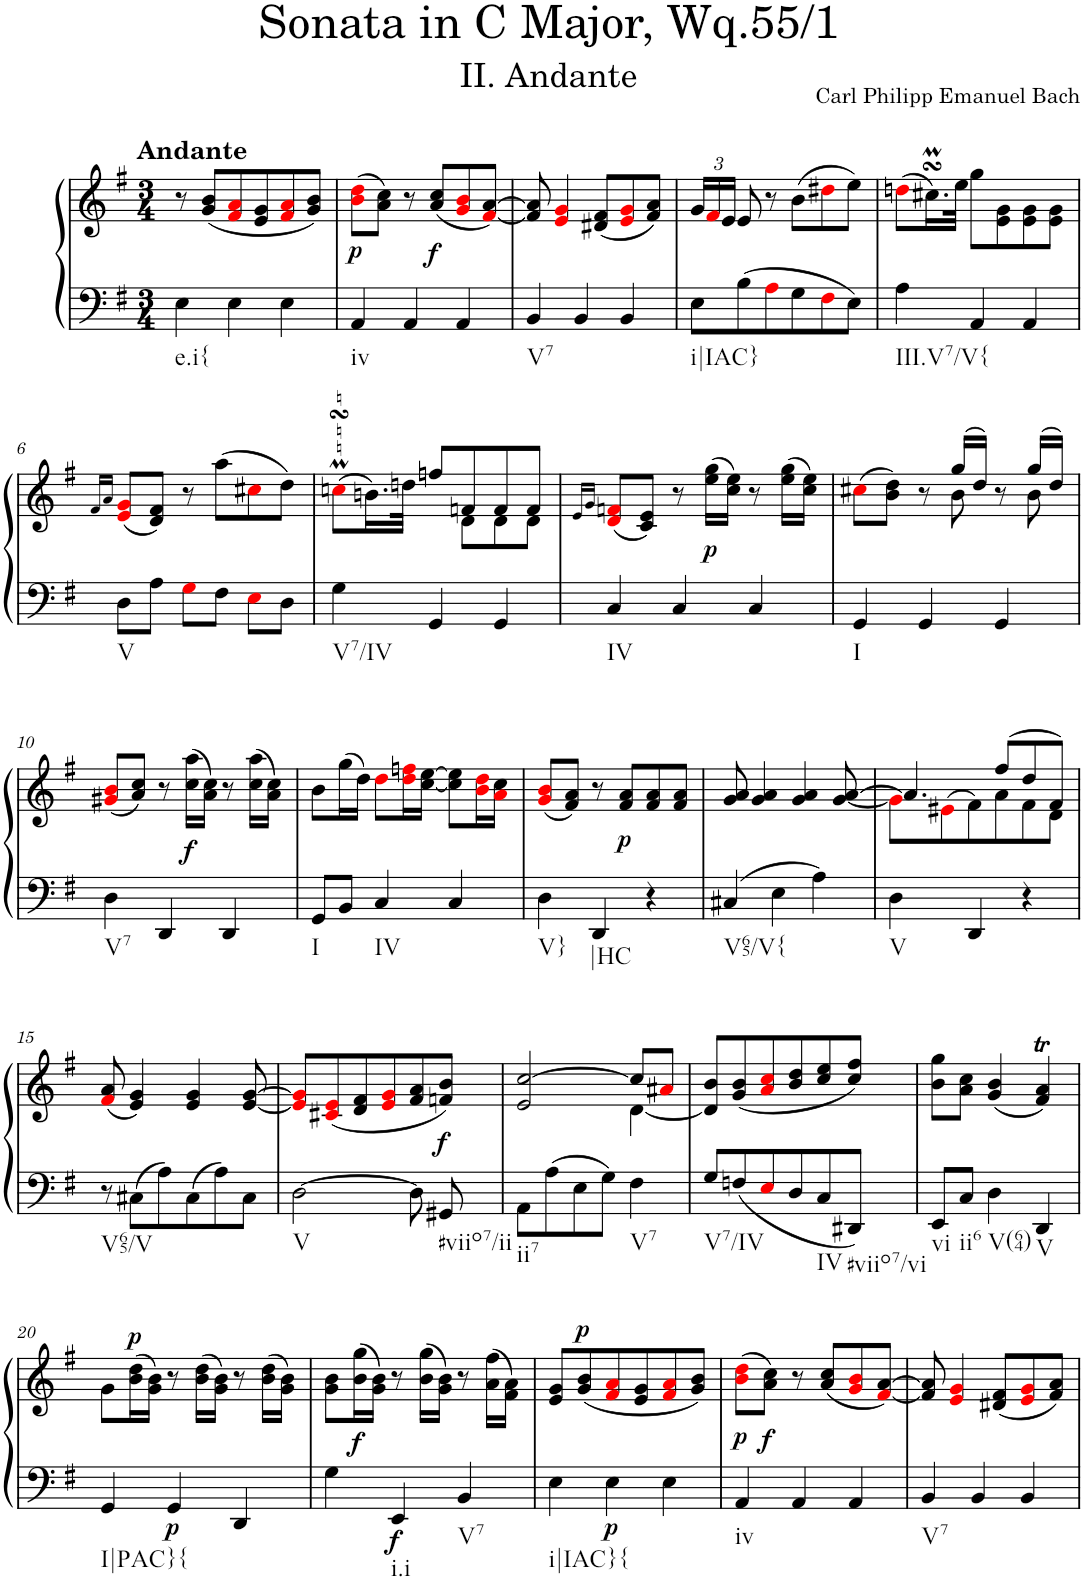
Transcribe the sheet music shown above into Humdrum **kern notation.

**kern	**kern	**dynam
*part1	*part1	*part1
*staff2	*staff1	*staff1/2
*I"Harpsichord	*	*
*I'Hch.	*	*
*clefF4	*clefG2	*
*k[f#]	*k[f#]	*
*M3/4	*M3/4	*
=1	=1	=1
!	!LO:TX:a:B:t=Andante	!
!LO:TX:b:t=e.i{	!	!
4E\	8r	.
.	(<8g/ 8b/L	.
4E\	8f#i/ 8ai/	.
.	8e/ 8g/	.
4E\	8f#i/ 8ai/	.
.	8g/ 8b/J)	.
=2	=2	=2
!LO:TX:b:t=iv	!	!
!	!	!LO:DY:b
4AA/	(>8bi\ 8ddi\L	p
.	8a\ 8cc\J)	.
4AA/	8r	.
!	!	!LO:DY:b
.	(<8a/ 8cc/L	f
4AA/	8gi/ 8bi/	.
.	[8f#i/ [8a/J)	.
=3	=3	=3
!LO:TX:b:t=V7	!	!
4BB/	8f#/] 8a/]	.
.	4ei/ 4gi/	.
4BB/	.	.
.	(<8d#X/ 8f#/L	.
4BB/	8ei/ 8gi/	.
.	8f#/ 8a/J)	.
=4	=4	=4
*	*Xbrackettup	*
!LO:TX:b:t=i|IAC}	!	!
8E\L	24g/LL	.
.	24f#i/	.
.	24e/JJ	.
8B\	8e/	.
8Ai\	8r	.
8G\	(>8b\L	.
8F#i\	8dd#Xi\	.
8E\J	8ee\J)	.
=5	=5	=5
!LO:TX:b:t=III.V7/V{	!	!
4A\	(>8ddni\L	.
.	16.cc#XmsSsS\L)	.
.	32ee\JJk	.
4AA/	8gg\L	.
.	8e\ 8g\	.
4AA/	8e\ 8g\	.
.	8e\ 8g\J	.
!!LO:LB:g=z
=6	=6	=6
.	16qf#/LL	.
.	16qa/JJ	.
!LO:TX:b:t=V	!	!
8D\L	(<8ei/ 8gi/L	.
8A\J	8d/ 8f#/J)	.
8Gi\L	8r	.
8F#\J	(>8aa\L	.
8Ei\L	8cc#Xi\	.
8D\J	8dd\J)	.
=7	=7	=7
*	*^	*
!LO:TX:b:t=V7/IV	!	!	!
4G\	(>8ccnsSSsMi\L	4ryy	.
.	16.bn\L)	.	.
.	32ddn\JJk	.	.
4GG/	8ffn/L	8ryy	.
.	8fn/	8d\L	.
4GG/	8f/	8d\	.
.	8f/J	8d\J	.
*	*v	*v	*
=8	=8	=8
.	16qe/LL	.
.	16qg/JJ	.
!LO:TX:b:t=IV	!	!
4C/	(<8di/ 8fni/L	.
.	8c/ 8e/J)	.
4C/	8r	.
!	!	!LO:DY:b
.	(>16ee\ 16gg\LL	p
.	16cc\ 16ee\JJ)	.
4C/	8r	.
.	(>16ee\ 16gg\LL	.
.	16cc\ 16ee\JJ)	.
=9	=9	=9
*	*^	*
!LO:TX:b:t=I	!	!	!
4GG/	(>8cc#Xi\L	4.ryy	.
.	8b\ 8dd\J)	.	.
4GG/	8r	.	.
.	(>16gg/LL	8b\	.
.	16dd/JJ)	.	.
4GG/	8r	8ryy	.
.	(16gg/LL	8b\	.
.	16dd/JJ)	.	.
*	*v	*v	*
!!LO:LB:g=z
=10	=10	=10
!LO:TX:b:t=V7	!	!
4D\	(<8g#Xi/ 8bi/L	.
.	8a/ 8cc/J)	.
4DD/	8r	.
!	!	!LO:DY:b
.	(>16cc\ 16aa\LL	f
.	16a\ 16cc\JJ)	.
4DD/	8r	.
.	(>16cc\ 16aa\LL	.
.	16a\ 16cc\JJ)	.
=11	=11	=11
!LO:TX:b:t=I	!	!
8GG/L	8b\L	.
8BB/J	(>16gg\L	.
.	16dd\JJ)	.
!LO:TX:b:t=IV	!	!
4C/	8ddi\L	.
.	16ddi\ 16ffni\L	.
.	[16cc\ [16ee\JJ	.
4C/	8cc\] 8ee\]L	.
.	16bi\ 16ddi\L	.
.	16ai\ 16cc\JJ	.
=12	=12	=12
!LO:TX:b:t=V}	!	!
4D\	(<8gi/ 8bi/L	.
.	8f#/ 8a/J)	.
!LO:TX:b:t=|HC	!	!
4DD/	8r	.
!	!	!LO:DY:b
.	8f#/ 8a/L	p
4r	8f#/ 8a/	.
.	8f#/ 8a/J	.
=13	=13	=13
!LO:TX:b:t=V65/V{	!	!
4C#X/	8g/ 8a/	.
.	4g/ 4a/	.
4E\	.	.
.	4g/ 4a/	.
4A\	.	.
.	[<8g/ [>8a/	.
=14	=14	=14
*	*^	*
!LO:TX:b:t=V	!	!	!
4D\	4.a/]	8gi\L]	.
.	.	(>8e#Xi\	.
4DD/	.	8f#\)	.
.	(>8ff#/L	8a\	.
4r	8dd/	8f#\	.
.	8f#/J)	8d\J	.
!!LO:LB:g=z
=15	=15	=15	=15
!LO:TX:b:t=V65/V	!	!	!
*	*v	*v	*
8r	(<8f#i/ 8a/	.
8C#X\L	4e/ 4g/)	.
8A\	.	.
8C#\	4e/ 4g/	.
8A\	.	.
8C#\J	[8e/ [8g/	.
=16	=16	=16
!LO:TX:b:t=V	!	!
[2D\	8ei/] 8gi/]L	.
.	(<8c#Xi/ 8ei/	.
.	8d/ 8f#/	.
.	8ei/ 8gi/	.
8D\]	8f#/ 8a/	.
!LO:TX:b:t=#viio7/ii	!	!
!	!	!LO:DY:b
8GG#X/	8fn/ 8b/J)	f
=17	=17	=17
*	*^	*
!LO:TX:b:t=ii7	!	!	!
8AA\L	2e/ [2cc/	2ryy	.
8A\	.	.	.
8E\	.	.	.
8G\J	.	.	.
!LO:TX:b:t=V7	!	!	!
4F#\	8cc/L]	[4d\	.
.	8a#Xi/J	.	.
*	*v	*v	*
=18	=18	=18
!LO:TX:b:t=V7/IV	!	!
8G/L	8d/] 8b/L	.
8Fn/	(<8g/ 8b/	.
8Ei/	8ai/ 8cci/	.
8D/	8b/ 8dd/	.
!LO:TX:b:t=IV	!	!
8C/	8cc/ 8ee/	.
!LO:TX:b:t=#viio7/vi	!	!
8DD#X/J	8cc/ 8ff#/J)	.
=19	=19	=19
!LO:TX:b:t=vi	!	!
8EE/L	8b\ 8gg\L	.
!LO:TX:b:t=ii6	!	!
8C/J	8a\ 8cc\J	.
!LO:TX:b:t=V(64)	!	!
4D\	(<4g/ 4b/	.
!LO:TX:b:t=V	!	!
4DD/	4f#/T 4a/T)	.
!!LO:LB:g=z
=20	=20	=20
!LO:TX:b:t=I|PAC}{	!	!
4GG/	8g\L	.
!	!	!LO:DY:a
.	(>16b\ 16dd\L	p
.	16g\ 16b\JJ)	.
!	!	!LO:DY:b=2
4GG/	8r	p
.	(>16b\ 16dd\LL	.
.	16g\ 16b\JJ)	.
4DD/	8r	.
.	(>16b\ 16dd\LL	.
.	16g\ 16b\JJ)	.
=21	=21	=21
4G\	8g\ 8b\L	.
!	!	!LO:DY:b
.	(>16b\ 16gg\L	f
.	16g\ 16b\JJ)	.
!LO:TX:b:t=i.i	!	!
!	!	!LO:DY:b=2
4EE/	8r	f
.	(>16b\ 16gg\LL	.
.	16g\ 16b\JJ)	.
!LO:TX:b:t=V7	!	!
4BB/	8r	.
.	(>16a\ 16ff#\LL	.
.	16f#\ 16a\JJ)	.
=22	=22	=22
!LO:TX:b:t=i|IAC}{	!	!
4E\	8e/ 8g/L	.
!	!	!LO:DY:a
.	(<8g/ 8b/	p
!	!	!LO:DY:b=2
4E\	8f#i/ 8ai/	p
.	8e/ 8g/	.
4E\	8f#i/ 8ai/	.
.	8g/ 8b/J)	.
=23	=23	=23
!LO:TX:b:t=iv	!	!
!	!	!LO:DY:b
4AA/	(>8bi\ 8ddi\L	p
!	!	!LO:DY:b
.	8a\ 8cc\J)	f
4AA/	8r	.
.	(<8a/ 8cc/L	.
4AA/	8gi/ 8bi/	.
.	[8f#i/ [8a/J)	.
=24	=24	=24
!LO:TX:b:t=V7	!	!
4BB/	8f#/] 8a/]	.
.	4ei/ 4gi/	.
4BB/	.	.
.	(<8d#X/ 8f#/L	.
4BB/	8ei/ 8gi/	.
.	8f#/ 8a/J)	.
=	=	=
*-	*-	*-
